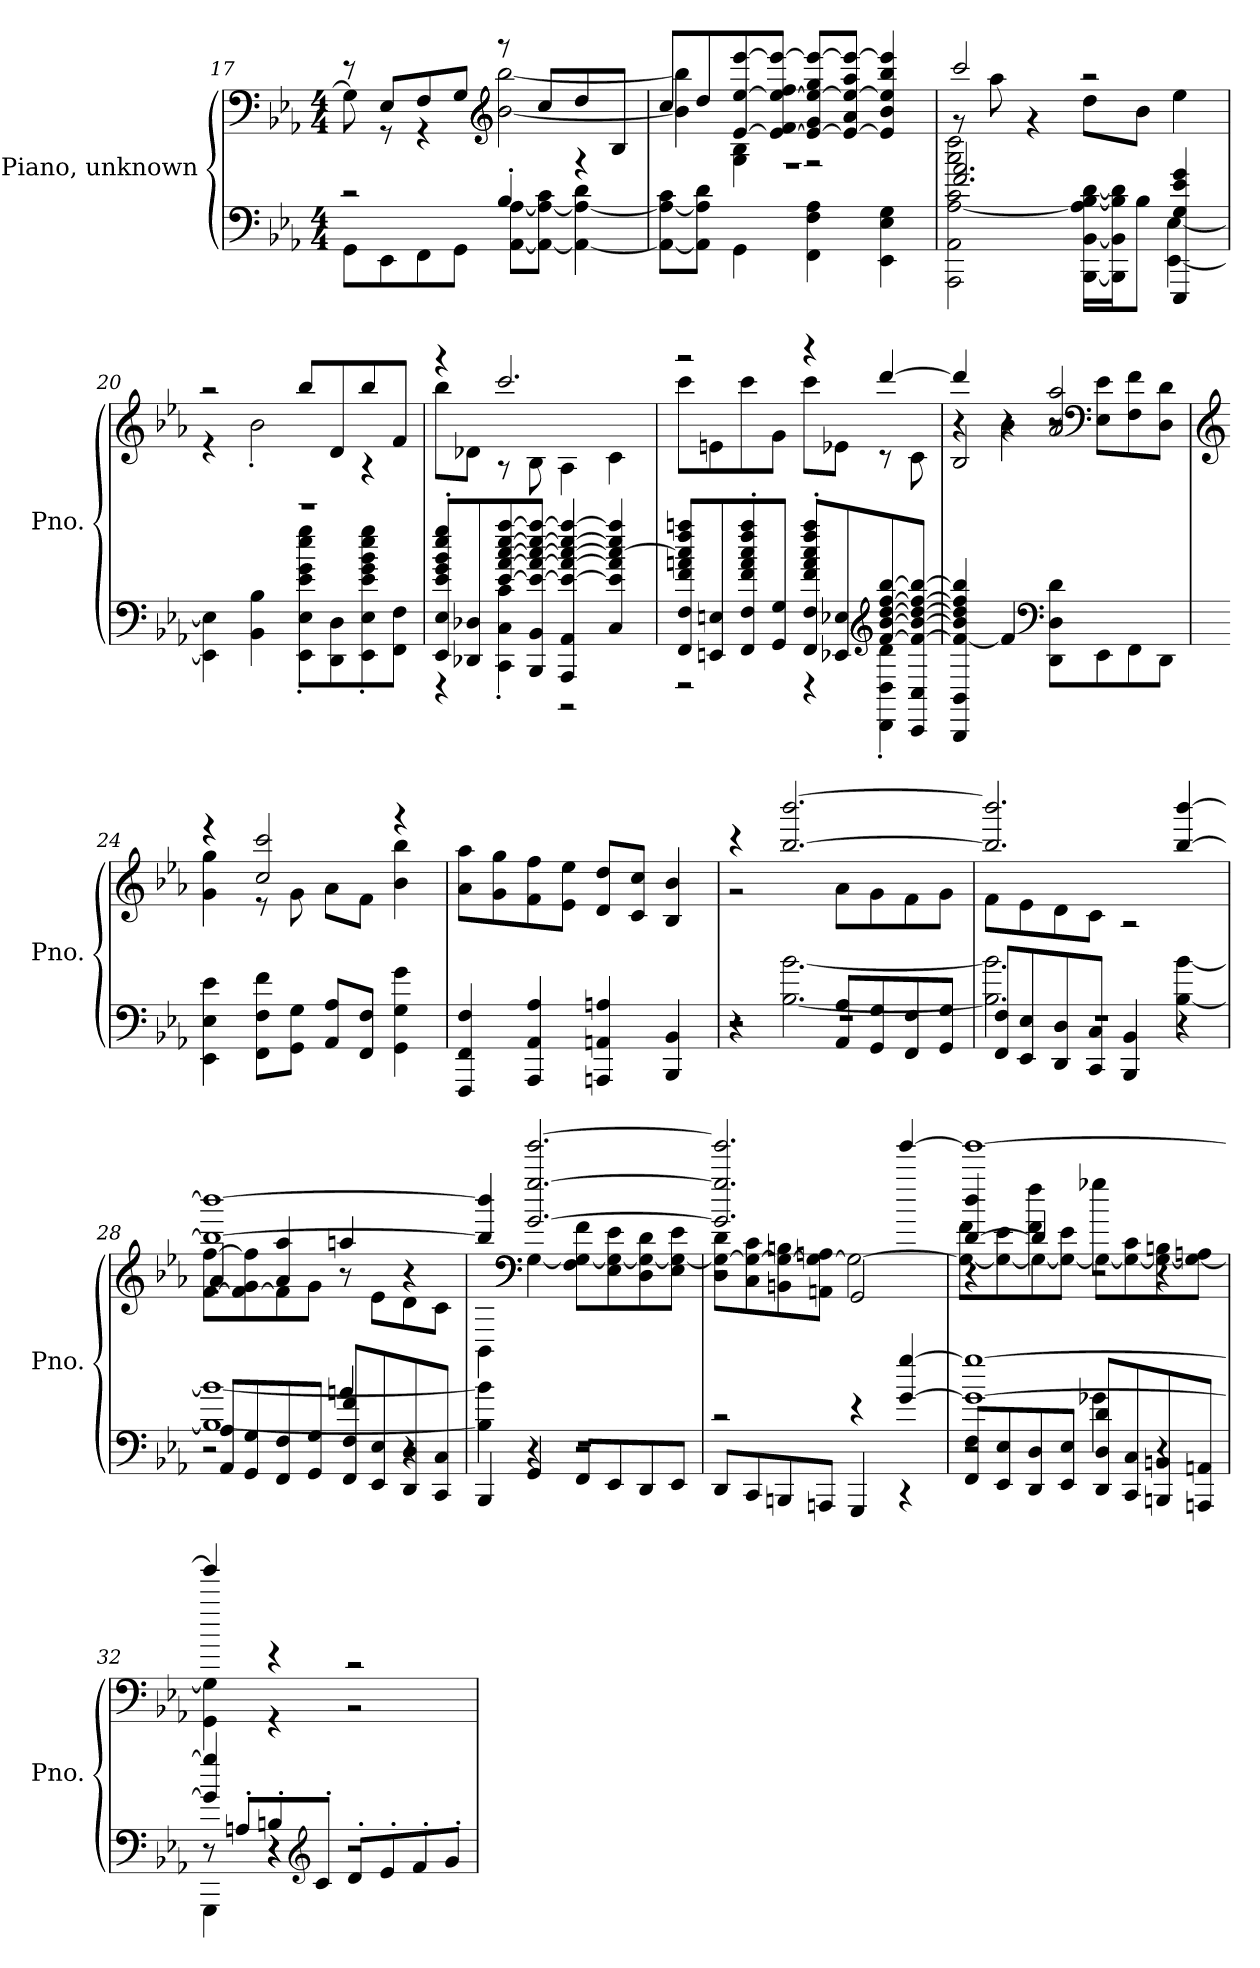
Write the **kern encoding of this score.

**kern	**kern
*part1	*part1
*staff2	*staff1
*I"Piano, unknown	*
*I'Pno.	*
*clefF4	*clefF4
*k[b-e-a-]	*k[b-e-a-]
*M4/4	*M4/4
=17	=17
*^	*^
2r	8GG\L	8r	8G\]
.	8EE-\	8E-/L	8r
.	8FF\	8F/	4r
.	8GG\J	8G/J	.
*	*	*clefG2	*
4B-'/	[8AA-\ [8A-\L	8r	[2b-\ [2bb-\
.	8AA-\_ 8A-\_ 8c\J	8cc/L	.
4r	4AA-\_ 4A-\_ 4d\	8dd/	.
.	.	8B-/J	.
=18	=18	=18	=18
1r	8AA-\_ 8A-\_ 8c\L	8cc/L	4b-\] 4bb-\]
.	8AA-\] 8A-\] 8d\J	8dd/	.
.	4GG\	[8e-/ [8ee-/ [8eee-/	4G\ 4B-\
.	.	8e-/_ 8f/ 8ee-/_ 8ff/ 8eee-/_J	.
.	4FF\ 4F\ 4A-\	8e-/_ 8g/ 8ee-/_ 8gg/ 8eee-/_L	2r
.	.	8e-/_ 8a-/ 8ee-/_ 8aa-/ 8eee-/_J	.
.	4EE-\ 4E-\ 4G\	4e-/] 4b-/ 4ee-/] 4bb-/ 4eee-/]	.
!!LO:LB:g=z	!!
=19	=19	=19	=19
2.f/ 2.a-/	2AAA-\ 2AA-\ [2A-\ 2c\ 2cc\ 2ff\	2ccc/	8r
.	.	.	8aa-\
.	.	.	4r
.	[16BBB-\ [16BB-\ 16A-\] [16B-\ [16d\LL	2r	8dd\L
.	16BBB-\] 16BB-\] 16B-\] 16d\]J	.	.
.	8B-\J	.	8b-\J
4EEE-/ 4G/ 4e-/ 4g/	[4EE-\ [4E-\	.	4ee-\
=20	=20	=20	=20
1r	4EE-\] 4E-\]	2r	4r
.	4BB-\ 4B-\	.	2b-'\
.	8EE-\' 8E-\' 8e-\' 8g\' 8ee-\' 8gg\'L	8bb-/L	.
.	8DD\ 8D\	8d/	.
.	8EE-\' 8E-\' 8e-\' 8g\' 8b-\' 8ee-\' 8gg\'	8bb-/	4r
.	8FF\ 8F\J	8f/J	.
=21	=21	=21	=21
8EE-/' 8E-/' 8e-/' 8g/' 8b-/' 8ee-/' 8gg/'L	4r	4r	8bb-\L
8DD-X/ 8D-X/	.	.	8d-X\J
[8e-/ [8a-/ [8cc/ [8ee-/ [8aa-/	4CC\' 4C\' 4c\'	2.ccc/	8r
8BBB-/ 8BB-/ 8e-/_ 8a-/_ 8cc/_ 8ee-/_ 8aa-/_J	.	.	8B-\
4AAA-/ 4AA-/ 4e-/_ 4a-/_ 4cc/_ 4ee-/_ 4aa-/_	2r	.	4A-\
4C/ 4e-/] 4a-/] 4cc/_ 4ee-/] 4aa-/]	.	.	4c\
=22	=22	=22	=22
8FF/ 8F/ 8f/ 8an/ 8cc/] 8ff/ 8aan/L	2r	2r	8ccc\L
8EEn/ 8En/	.	.	8en\
8FF/' 8F/' 8f/' 8a/' 8cc/' 8ff/' 8aa/'	.	.	8ccc\
8GG/ 8G/J	.	.	8g\J
8FF/' 8F/' 8f/' 8a/' 8cc/' 8ff/' 8aa/'L	4r	4r	8ccc\L
8EE-X/ 8E-X/	.	.	8e-X\J
*clefG2	*	*	*
[8f/ [8b-/ [8dd/ [8ff/ [8bb-/	4DD\' 4D\' 4d\'	[4ddd/	8r
8CC/ 8C/ 8f/_ 8b-/_ 8dd/_ 8ff/_ 8bb-/_J	.	.	8c\
*v	*v	*	*
!!LO:PB:g=z
=23	=23	=23
*	*	*^
4BBB-/ 4BB-/ 4f/_ 4b-/] 4dd/] 4ff/] 4bb-/]	4ddd/]	4r	2B-/
4f/]	4r	4b-\	.
*clefF4	*	*	*
8DD\ 8D\ 8d\L	2a-/ 2aa-/	8r	2r
*	*clefF4	*	*
8EE-\	.	8E-\ 8e-\L	.
8FF\	.	8F\ 8f\	.
8DD\J	.	8D\ 8d\J	.
*	*v	*v	*v
=24	=24
*	*clefG2
*	*^
4EE-\ 4E-\ 4e-\	4r	4g\ 4gg\
8FF\ 8F\ 8f\L	2cc/ 2ccc/	8r
8GG\ 8G\J	.	8g\
8AA-/ 8A-/L	.	8a-\L
8FF/ 8F/J	.	8f\J
4GG\ 4G\ 4g\	4r	4b-\ 4bb-\
*	*v	*v
=25	=25
4FFF/ 4FF/ 4F/	8a-\ 8aa-\L
.	8g\ 8gg\
4AAA-/ 4AA-/ 4A-/	8f\ 8ff\
.	8e-\ 8ee-\J
4AAAn/ 4AAn/ 4An/	8d/ 8dd/L
.	8c/ 8cc/J
4BBB-/ 4BB-/	4B-/ 4b-/
=26	=26
*^	*^
*	*^	*	*
1r	4r	2r	4r	2r
.	[2.B-\ [2.b-\	.	[2.bb-/ [2.bbb-/	.
.	.	8AA-/ 8A-/L	.	8a-\L
.	.	8GG/ 8G/	.	8g\
.	.	8FF/ 8F/	.	8f\
.	.	8GG/ 8G/J	.	8g\J
!!LO:LB:g=z	!!
=27	=27	=27	=27	=27
1r	2.B-\] 2.b-\]	8FF/ 8F/L	2.bb-/] 2.bbb-/]	8f\L
.	.	8EE-/ 8E-/	.	8e-\
.	.	8DD/ 8D/	.	8d\
.	.	8CC/ 8C/J	.	8c\J
.	.	4BBB-/ 4BB-/	.	2r
.	[4B-\ [4b-\	4r	[4bb-/ [4bbb-/	.
=28	=28	=28	=28	=28
*	*	*	*	*^
2r	1B-_ 1b-_	8AA-/ 8A-/L	1bb-_ 1bbb-_	4a-'/	[8f\ [8ff\L
.	.	8GG/ 8G/	.	.	8f\_ 8g\ 8ff\]
.	.	8FF/ 8F/	.	4a-/ 4aa-/	8f\]
.	.	8GG/ 8G/J	.	.	8g\J
4an/	.	8FF/ 8F/ 8f/L	.	4aan/	8r
.	.	8EE-/ 8E-/	.	.	8e-\L
4r	.	8DD/ 8D/	.	4r	8d\
.	.	8CC/ 8C/J	.	.	8c\J
*	*	*	*	*v	*v
=29	=29	=29	=29	=29
1r	4B-\] 4b-\]	4BBB-/	4bb-/] 4bbb-/]	4BB-\
*	*	*	*clefF4	*
.	4r	4GG/	[2.g/ [2.gg/ [2.ggg/	[4G\
.	2r	8FF/L	.	8F\ 8G\_ 8f\L
.	.	8EE-/	.	8E-\ 8G\_ 8e-\
.	.	8DD/	.	8D\ 8G\_ 8d\
.	.	8EE-/J	.	8E-\ 8G\_ 8e-\J
*	*v	*v	*	*
=30	=30	=30	=30
*	*	*	*^
2r	8DD/L	2.g/] 2.gg/] 2.ggg/]	2r	8D\ 8G\_ 8d\L
.	8CC/	.	.	8C\ 8G\_ 8c\
.	8BBBn/	.	.	8BBn\ 8G\_ 8Bn\
.	8AAAn/J	.	.	8AAn\ 8G\_ 8An\J
4r	4GGG/	.	2GG/	2G\_
[4g/ [4gg/	4r	[4ggg/	.	.
!!LO:LB:g=z
=31	=31	=31	=31	=31
*	*^	*	*	*^
1g_ 1gg_	2r	8FF/ 8F/L	1ggg_	4r	[4d/ 4dd/	8G\_ 8f\L
.	.	8EE-/ 8E-/	.	.	.	8G\_ 8e-\
.	.	8DD/ 8D/	.	4f\ 4ff\	4d/]	8G\_
.	.	8EE-/ 8E-/J	.	.	.	8G\_ 8e-\J
.	4g-X\	8DD/ 8D/ 8d/L	.	4gg-X\	2r	8G\L_
.	.	8CC/ 8C/	.	.	.	8G\_ 8c\
.	4r	8BBBn/ 8BBn/	.	4r	.	8G\_ 8Bn\
.	.	8AAAn/ 8AAn/J	.	.	.	8G\_ 8An\J
*	*	*	*	*v	*v	*v
=32	=32	=32	=32	=32
4g/] 4gg/]	4GGG\	8r	4ggg/]	4GG\ 4G\]
.	.	8An'/L	.	.
4r	4r	8Bn'/	4r	4r
*clefG2	*	*	*	*
.	.	8c'/J	.	.
2r	2r	8d'/L	2r	2r
.	.	8e-'/	.	.
.	.	8f'/	.	.
.	.	8g'/J	.	.
*v	*v	*v	*	*
*	*v	*v
=	=
*-	*-
